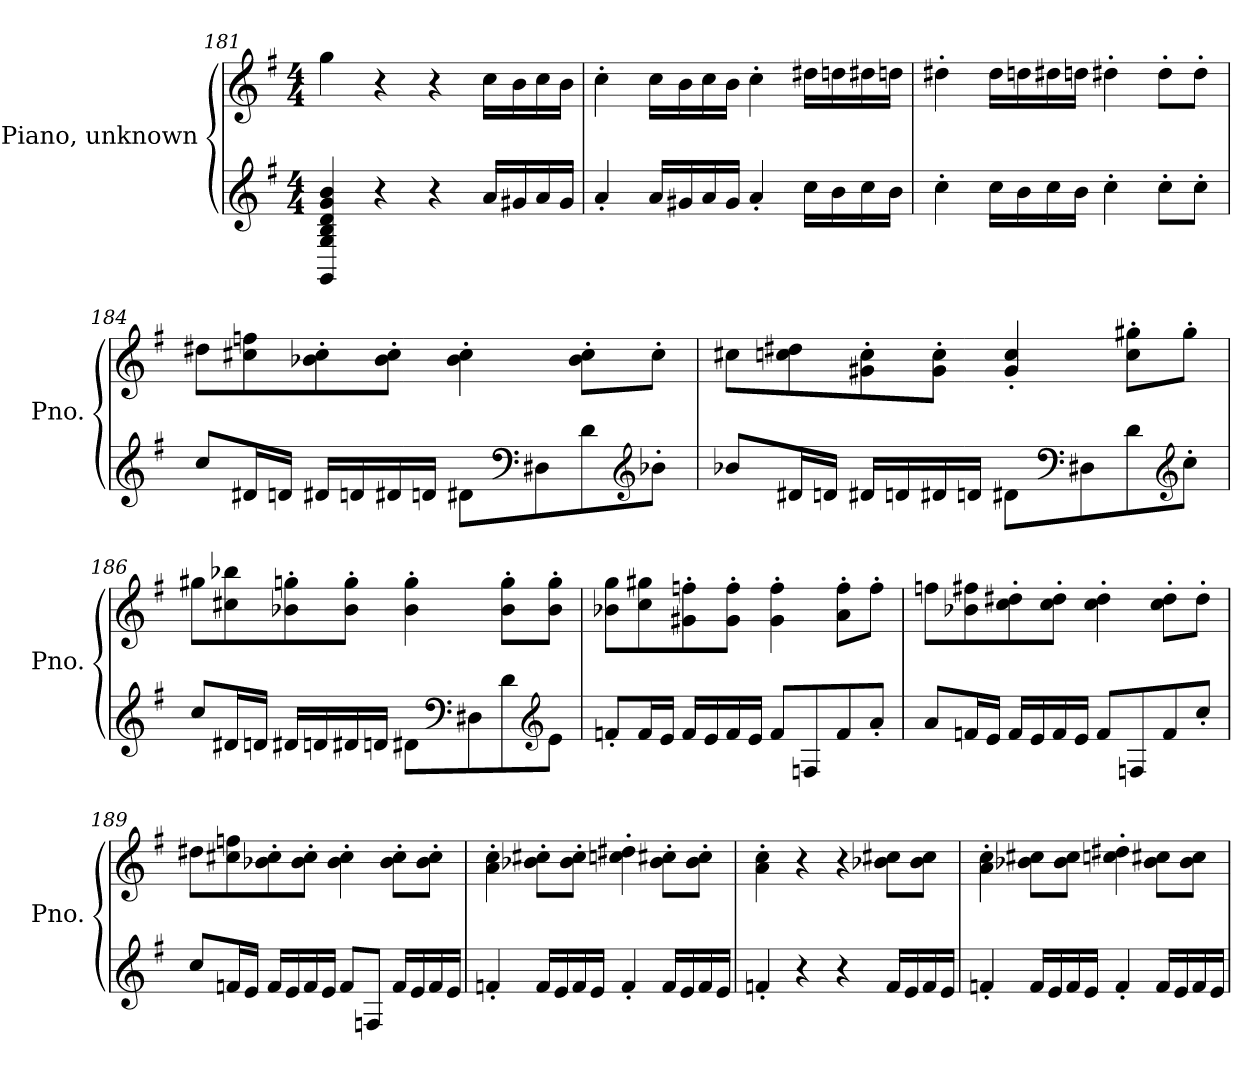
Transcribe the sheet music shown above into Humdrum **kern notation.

**kern	**kern
*part1	*part1
*staff2	*staff1
*I"Piano, unknown	*
*I'Pno.	*
*clefG2	*clefG2
*k[f#]	*k[f#]
*M4/4	*M4/4
=181	=181
4GG/ 4G/ 4B/ 4d/ 4g/ 4b/	4gg\
4r	4r
4r	4r
16a/LL	16cc\LL
16g#X/	16b\
16a/	16cc\
16g#/JJ	16b\JJ
!!LO:LB:g=z
=182	=182
4a'/	4cc'\
16a/LL	16cc\LL
16g#X/	16b\
16a/	16cc\
16g#/JJ	16b\JJ
4a'/	4cc'\
16cc\LL	16dd#X\LL
16b\	16ddn\
16cc\	16dd#X\
16b\JJ	16ddn\JJ
=183	=183
4cc'\	4dd#X'\
16cc\LL	16dd#\LL
16b\	16ddn\
16cc\	16dd#X\
16b\JJ	16ddn\JJ
4cc'\	4dd#X'\
8cc'\L	8dd#'\L
8cc'\J	8dd#'\J
!!LO:LB:g=z
=184	=184
8cc/L	8dd#X\L
16d#X/L	8cc#X\ 8ffn\
16dn/JJ	.
16d#X/LL	8b-X\' 8cc#\'
16dn/	.
16d#X/	8b-\' 8cc#\'J
16dn/JJ	.
8d#X\L	4b-\' 4cc#\'
*clefF4	*
8D#X\	.
8d#\	8b-\' 8cc#\'L
*clefG2	*
8b-X'\J	8cc#'\J
=185	=185
8b-X/L	8cc#X\L
16d#X/L	8ccn\ 8dd#X\
16dn/JJ	.
16d#X/LL	8g#X\' 8cc\'
16dn/	.
16d#X/	8g#\' 8cc\'J
16dn/JJ	.
8d#X\L	4g#/' 4cc/'
*clefF4	*
8D#X\	.
8d#\	8cc\' 8gg#X\'L
*clefG2	*
8cc'\J	8gg#'\J
!!LO:LB:g=z
=186	=186
8cc/L	8gg#X\L
16d#X/L	8cc#X\ 8bb-X\
16dn/JJ	.
16d#X/LL	8b-X\' 8ggn\'
16dn/	.
16d#X/	8b-\' 8gg\'J
16dn/JJ	.
8d#X\L	4b-\' 4gg\'
*clefF4	*
8D#X\	.
8d#\	8b-\' 8gg\'L
*clefG2	*
8e\J	8b-\' 8gg\'J
=187	=187
8fn'/L	8b-X\ 8gg\L
16f/L	8cc\ 8gg#X\
16e/JJ	.
16f/LL	8g#X\' 8ffn\'
16e/	.
16f/	8g#\' 8ff\'J
16e/JJ	.
8f/L	4g#\' 4ff\'
8Fn/	.
8f/	8a\' 8ff\'L
8a'/J	8ff'\J
!!LO:PB:g=z
=188	=188
8a/L	8ffn\L
16fn/L	8b-X\ 8ff#X\
16e/JJ	.
16f/LL	8cc\' 8dd#X\'
16e/	.
16f/	8cc\' 8dd#\'J
16e/JJ	.
8f/L	4cc\' 4dd#\'
8Fn/	.
8f/	8cc\' 8dd#\'L
8cc'/J	8dd#'\J
=189	=189
8cc/L	8dd#X\L
16fn/L	8cc#X\ 8ffn\
16e/JJ	.
16f/LL	8b-X\' 8cc#\'
16e/	.
16f/	8b-\' 8cc#\'J
16e/JJ	.
8f/L	4b-\' 4cc#\'
8Fn/J	.
16f/LL	8b-\' 8cc#\'L
16e/	.
16f/	8b-\' 8cc#\'J
16e/JJ	.
=190	=190
4fn'/	4a\' 4cc\'
16f/LL	8b-X\' 8cc#X\'L
16e/	.
16f/	8b-\' 8cc#\'J
16e/JJ	.
4f'/	4ccn\' 4dd#X\'
16f/LL	8b-\' 8cc#X\'L
16e/	.
16f/	8b-\' 8cc#\'J
16e/JJ	.
!!LO:LB:g=z
=191	=191
4fn'/	4a\' 4cc\'
4r	4r
4r	4r
16f/LL	8b-X\ 8cc#X\L
16e/	.
16f/	8b-\ 8cc#\J
16e/JJ	.
=192	=192
4fn'/	4a\' 4cc\'
16f/LL	8b-X\ 8cc#X\L
16e/	.
16f/	8b-\ 8cc#\J
16e/JJ	.
4f'/	4ccn\' 4dd#X\'
16f/LL	8b-\ 8cc#X\L
16e/	.
16f/	8b-\ 8cc#\J
16e/JJ	.
=	=
*-	*-
